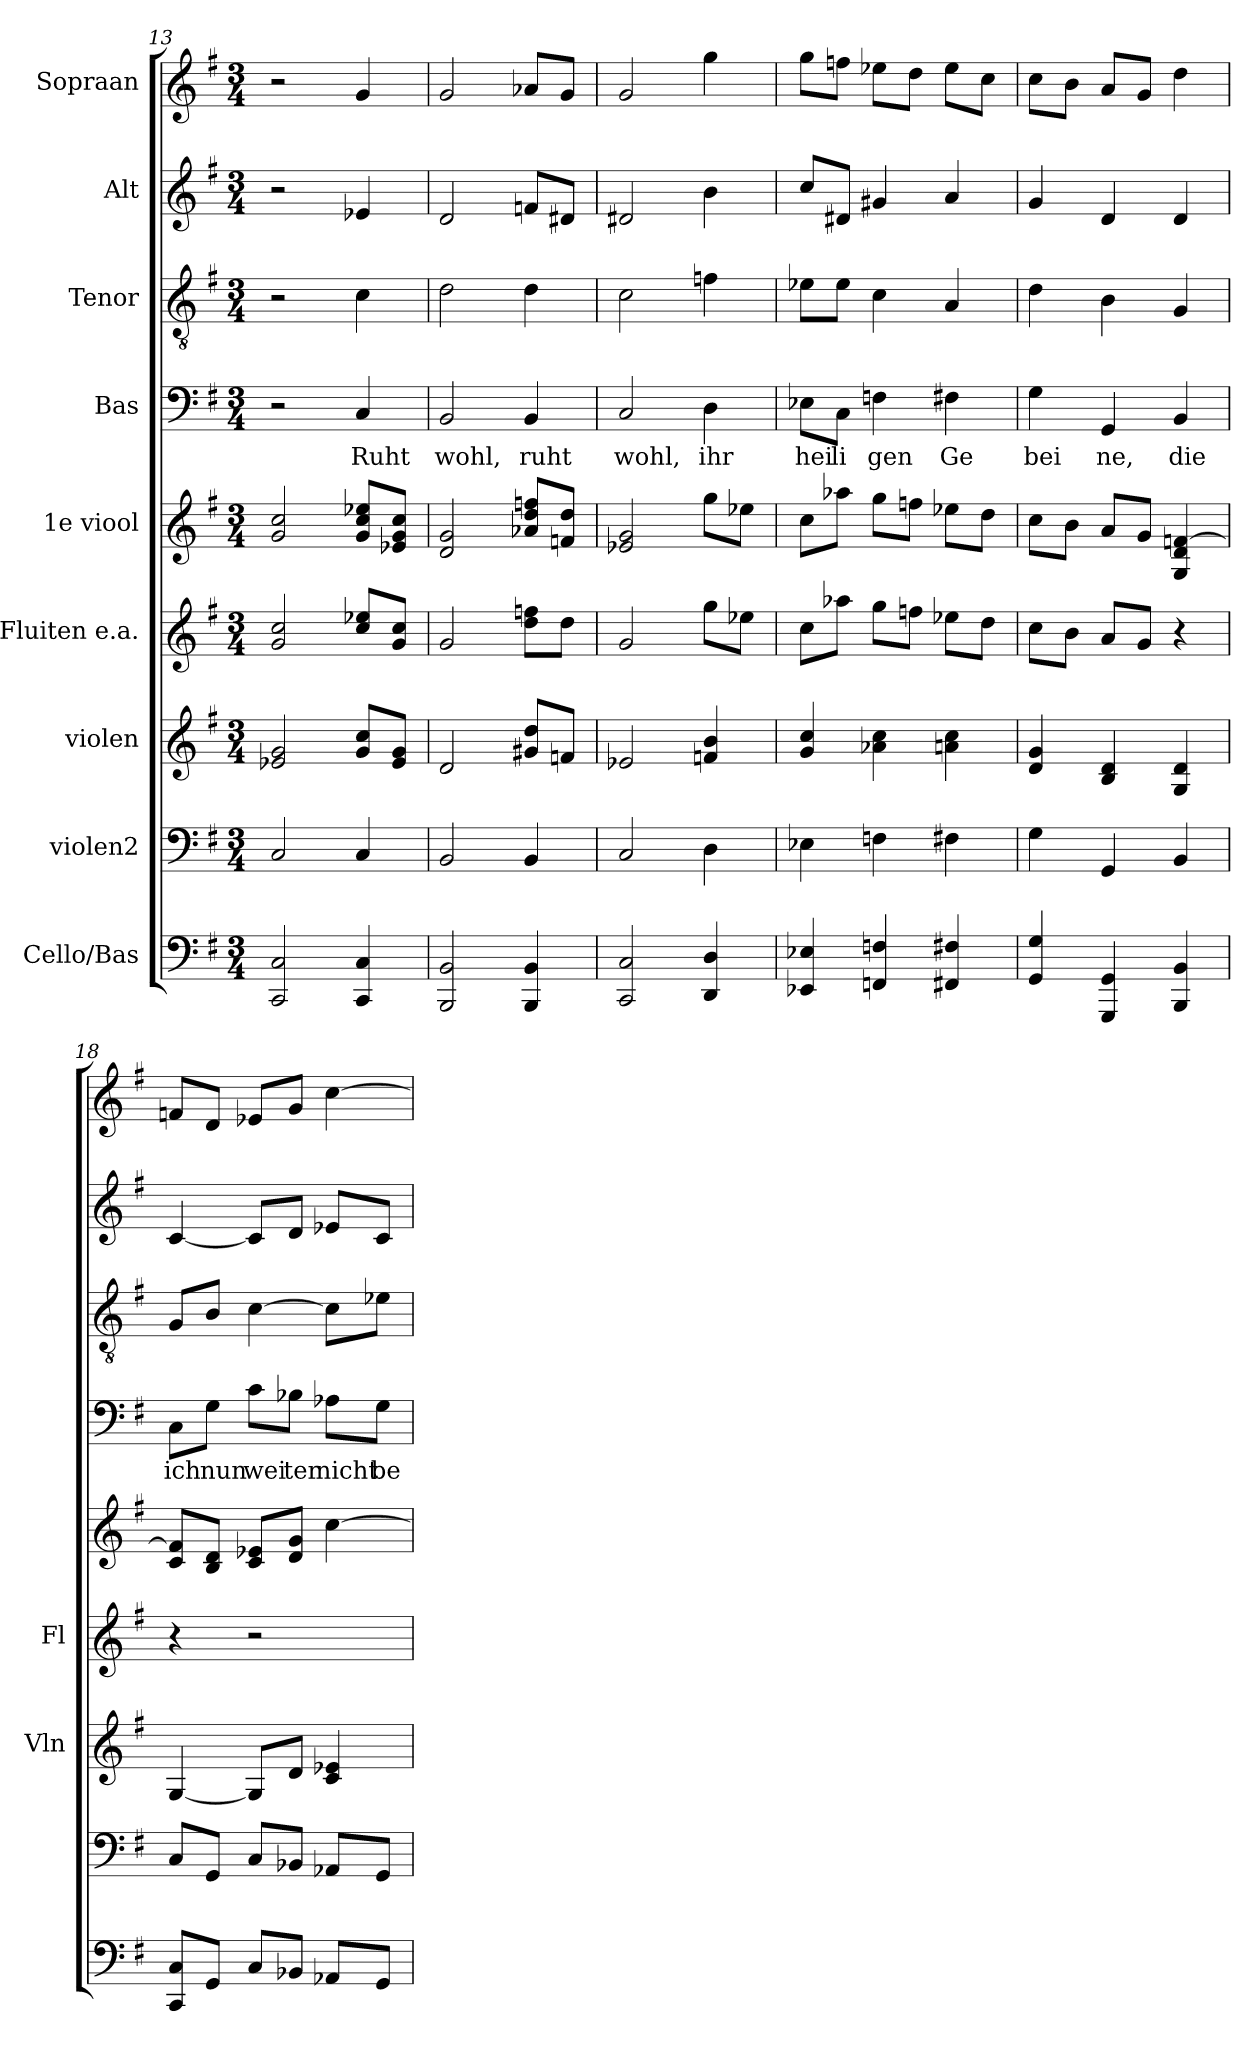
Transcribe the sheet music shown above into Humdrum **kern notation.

**kern	**kern	**kern	**kern	**kern	**kern	**text	**kern	**kern	**kern
*part9	*part8	*part7	*part6	*part5	*part4	*part4	*part3	*part2	*part1
*staff9	*staff8	*staff7	*staff6	*staff5	*staff4	*staff4	*staff3	*staff2	*staff1
*I"Cello/Bas	*I"violen2	*I"violen	*I"Fluiten e.a.	*I"1e viool	*I"Bas	*	*I"Tenor	*I"Alt	*I"Sopraan
*	*	*I'Vln	*I'Fl	*	*	*	*	*	*
!!LO:LB:g=z
*clefF4	*clefF4	*clefG2	*clefG2	*clefG2	*clefF4	*	*clefGv2	*clefG2	*clefG2
*k[f#]	*k[f#]	*k[f#]	*k[f#]	*k[f#]	*k[f#]	*	*k[f#]	*k[f#]	*k[f#]
*M3/4	*M3/4	*M3/4	*M3/4	*M3/4	*M3/4	*	*M3/4	*M3/4	*M3/4
=13	=13	=13	=13	=13	=13	=13	=13	=13	=13
2CC/ 2C/	2C/	2e-X/ 2g/	2g/ 2cc/	2g/ 2cc/	2r	.	2r	2r	2r
4CC/ 4C/	4C/	8g/ 8cc/L	8cc\ 8ee-X\L	8g\ 8cc\ 8ee-X\L	4Ci/	Ruht	4c\	4e-X/	4g/
.	.	8e-/ 8g/J	8g/ 8cc/J	8e-X/ 8g/ 8cc/J	.	.	.	.	.
=14	=14	=14	=14	=14	=14	=14	=14	=14	=14
2BBB/ 2BB/	2BB/	2d/	2g/	2d/ 2g/	2BBi/	wohl,	2d\	2d/	2g/
4BBB/ 4BB/	4BB/	8g#X\ 8dd\L	8dd\ 8ffn\L	8a-X\ 8dd\ 8ffn\L	4BBi/	ruht	4d\	8fn/L	8a-X/L
.	.	8fn/J	8dd\J	8fn/ 8dd/J	.	.	.	8d#X/J	8g/J
=15	=15	=15	=15	=15	=15	=15	=15	=15	=15
2CC/ 2C/	2C/	2e-X/	2g/	2e-X/ 2g/	2Ci/	wohl,	2c\	2d#X/	2g/
4DD/ 4D/	4D\	4fn/ 4b/	8gg\L	8gg\L	4Di\	ihr	4fn\	4b\	4gg\
.	.	.	8ee-X\J	8ee-X\J	.	.	.	.	.
=16	=16	=16	=16	=16	=16	=16	=16	=16	=16
4EE-X/ 4E-X/	4E-X\	4g/ 4cc/	8cc\L	8cc\L	8E-Xi\L	hei	8e-X\L	8cc/L	8gg\L
.	.	.	8aa-X\J	8aa-X\J	8Ci\J	li	8e-\J	8d#X/J	8ffn\J
4FFn/ 4Fn/	4Fn\	4a-X\ 4cc\	8gg\L	8gg\L	4Fni\	gen	4c\	4g#X/	8ee-X\L
.	.	.	8ffn\J	8ffn\J	.	.	.	.	8dd\J
4FF#X/ 4F#X/	4F#X\	4an\ 4cc\	8ee-X\L	8ee-X\L	4F#Xi\	Ge	4A/	4a/	8ee-\L
.	.	.	8dd\J	8dd\J	.	.	.	.	8cc\J
=17	=17	=17	=17	=17	=17	=17	=17	=17	=17
4GG/ 4G/	4G\	4d/ 4g/	8cc\L	8cc\L	4Gi\	bei	4d\	4g/	8cc\L
.	.	.	8b\J	8b\J	.	.	.	.	8b\J
4GGG/ 4GG/	4GG/	4B/ 4d/	8a/L	8a/L	4GGi/	ne,	4B\	4d/	8a/L
.	.	.	8g/J	8g/J	.	.	.	.	8g/J
4BBB/ 4BB/	4BB/	4G/ 4d/	4r	4G/ 4d/ [4fn/	4BBi/	die	4G/	4d/	4dd\
!!LO:LB:g=z
=18	=18	=18	=18	=18	=18	=18	=18	=18	=18
8CC/ 8C/L	8C/L	[4G/	4r	8c/ 8f/]L	8Ci\L	ich	8G/L	[4c/	8fn/L
8GG/J	8GG/J	.	.	8B/ 8d/J	8Gi\J	nun	8B/J	.	8d/J
8C/L	8C/L	8G/L]	2r	8c/ 8e-X/L	8ci\L	wei	[4c\	8c/L]	8e-X/L
8BB-X/J	8BB-X/J	8d/J	.	8d/ 8g/J	8B-Xi\J	ter	.	8d/J	8g/J
8AA-X/L	8AA-X/L	4c/ 4e-X/	.	[4cc\	8A-Xi\L	nicht	8c\L]	8e-X/L	[4cc\
8GG/J	8GG/J	.	.	.	8Gi\J	be	8e-X\J	8c/J	.
=	=	=	=	=	=	=	=	=	=
*-	*-	*-	*-	*-	*-	*-	*-	*-	*-
